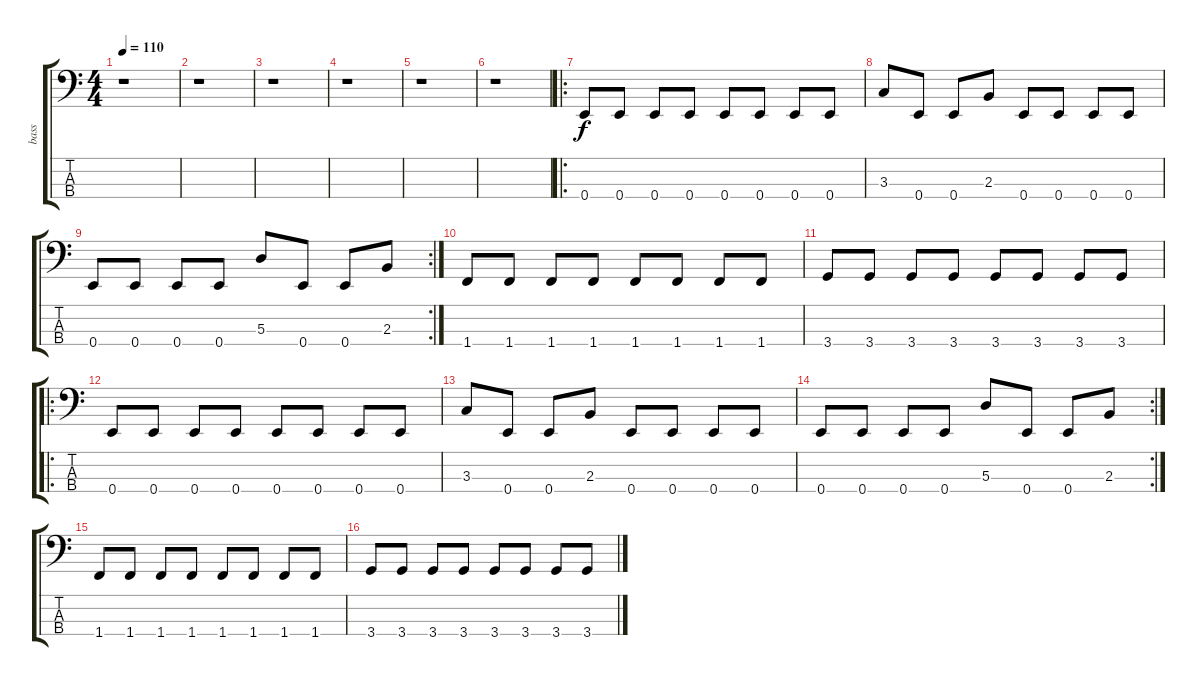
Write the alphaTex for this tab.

\track ("bass" "bass") {instrument electricbasspick}
\staff {score tabs}
\tuning (G2 D2 A1 E1) {hide}
\ts (4 4)
\tempo 110
\clef f4
\ks c
r.1{dy f instrument electricbasspick} |
r.1 |
r.1 |
r.1 |
r.1 |
r.1 |
\ro
0.4.8 0.4.8 0.4.8 0.4.8 0.4.8 0.4.8 0.4.8 0.4.8 |
3.3.8 0.4.8 0.4.8 2.3.8 0.4.8 0.4.8 0.4.8 0.4.8 |
\rc 2
0.4.8 0.4.8 0.4.8 0.4.8 5.3.8 0.4.8 0.4.8 2.3.8 |
1.4.8 1.4.8 1.4.8 1.4.8 1.4.8 1.4.8 1.4.8 1.4.8 |
3.4.8 3.4.8 3.4.8 3.4.8 3.4.8 3.4.8 3.4.8 3.4.8 |
\ro
0.4.8 0.4.8 0.4.8 0.4.8 0.4.8 0.4.8 0.4.8 0.4.8 |
3.3.8 0.4.8 0.4.8 2.3.8 0.4.8 0.4.8 0.4.8 0.4.8 |
\rc 2
0.4.8 0.4.8 0.4.8 0.4.8 5.3.8 0.4.8 0.4.8 2.3.8 |
1.4.8 1.4.8 1.4.8 1.4.8 1.4.8 1.4.8 1.4.8 1.4.8 |
3.4.8 3.4.8 3.4.8 3.4.8 3.4.8 3.4.8 3.4.8 3.4.8
